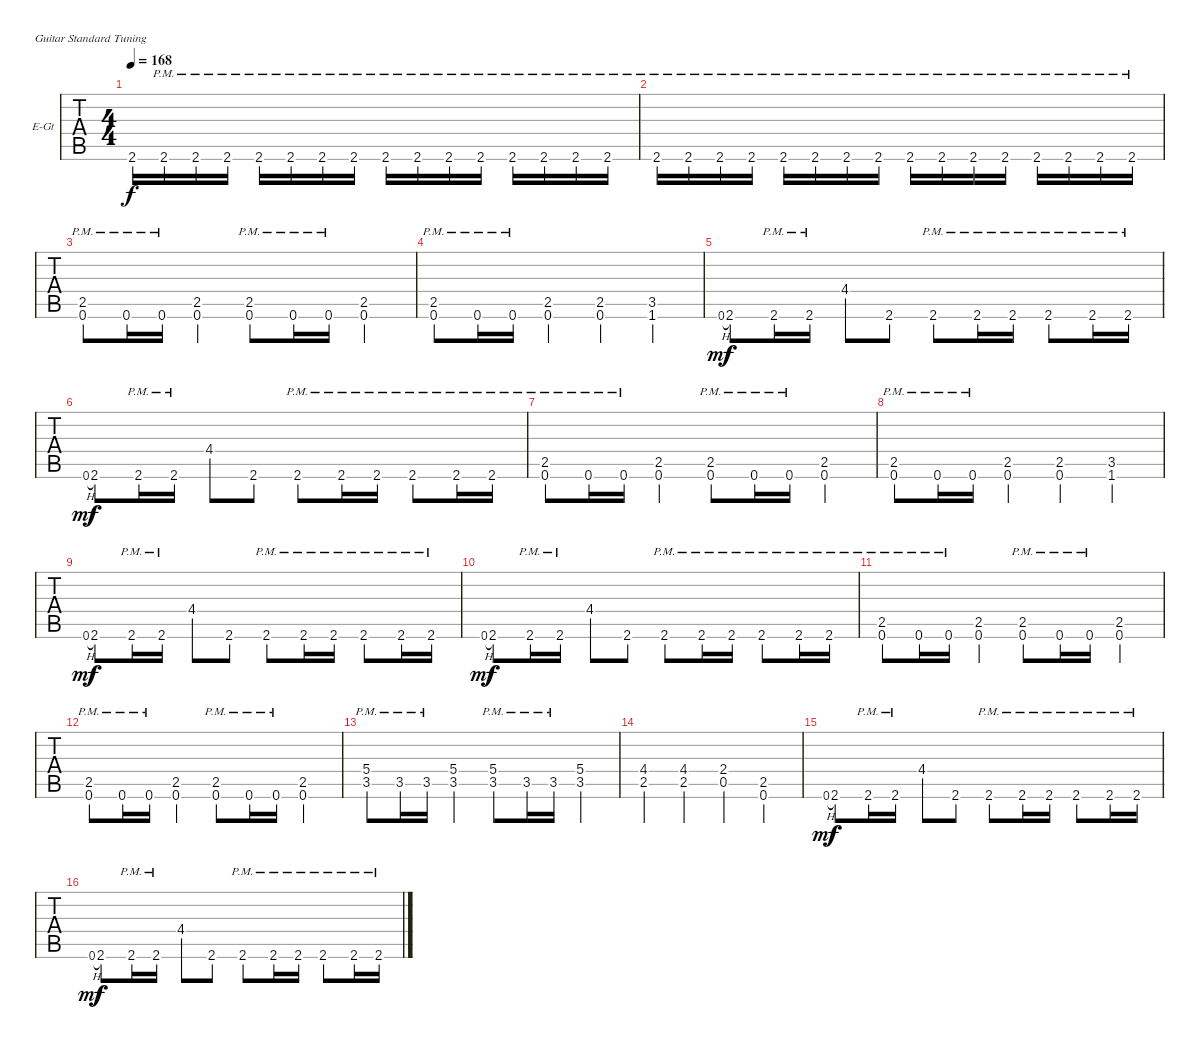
\bracketExtendMode groupsimilarinstruments
\firstSystemTrackNameOrientation horizontal
\otherSystemsTrackNameOrientation horizontal
\track ("Guitar 01" "E-Gt") {instrument distortionguitar}
\staff {tabs}
\tuning (E4 B3 G3 D3 A2 E2)
\ts (4 4)
\tempo 168
\clef g2
\ks c
2.6.16{dy f} 2.6{pm}.16 2.6{pm}.16 2.6{pm}.16 2.6{pm}.16 2.6{pm}.16 2.6{pm}.16 2.6{pm}.16 2.6{pm}.16 2.6{pm}.16 2.6{pm}.16 2.6{pm}.16 2.6{pm}.16 2.6{pm}.16 2.6{pm}.16 2.6{pm}.16 |
2.6{pm}.16 2.6{pm}.16 2.6{pm}.16 2.6{pm}.16 2.6{pm}.16 2.6{pm}.16 2.6{pm}.16 2.6{pm}.16 2.6{pm}.16 2.6{pm}.16 2.6{pm}.16 2.6{pm}.16 2.6{pm}.16 2.6{pm}.16 2.6{pm}.16 2.6{pm}.16 |
(2.5{pm} 0.6{pm}).8 0.6{pm}.16 0.6{pm}.16 (2.5 0.6).4 (2.5{pm} 0.6{pm}).8 0.6{pm}.16 0.6{pm}.16 (2.5 0.6).4 |
(2.5{pm} 0.6{pm}).8 0.6{pm}.16 0.6{pm}.16 (2.5 0.6).4 (2.5 0.6).4 (3.5 1.6).4 |
0.6{h}.8{gr onbeat dy mf} 2.6.8{dy f} 2.6{pm}.16 2.6{pm}.16 4.4.8 2.6.8 2.6{pm}.8 2.6{pm}.16 2.6{pm}.16 2.6{pm}.8 2.6{pm}.16 2.6{pm}.16 |
0.6{h}.8{gr onbeat dy mf} 2.6.8{dy f} 2.6{pm}.16 2.6{pm}.16 4.4.8 2.6.8 2.6{pm}.8 2.6{pm}.16 2.6{pm}.16 2.6{pm}.8 2.6{pm}.16 2.6{pm}.16 |
(2.5{pm} 0.6{pm}).8 0.6{pm}.16 0.6{pm}.16 (2.5 0.6).4 (2.5{pm} 0.6{pm}).8 0.6{pm}.16 0.6{pm}.16 (2.5 0.6).4 |
(2.5{pm} 0.6{pm}).8 0.6{pm}.16 0.6{pm}.16 (2.5 0.6).4 (2.5 0.6).4 (3.5 1.6).4 |
0.6{h}.8{gr onbeat dy mf} 2.6.8{dy f} 2.6{pm}.16 2.6{pm}.16 4.4.8 2.6.8 2.6{pm}.8 2.6{pm}.16 2.6{pm}.16 2.6{pm}.8 2.6{pm}.16 2.6{pm}.16 |
0.6{h}.8{gr onbeat dy mf} 2.6.8{dy f} 2.6{pm}.16 2.6{pm}.16 4.4.8 2.6.8 2.6{pm}.8 2.6{pm}.16 2.6{pm}.16 2.6{pm}.8 2.6{pm}.16 2.6{pm}.16 |
(2.5{pm} 0.6{pm}).8 0.6{pm}.16 0.6{pm}.16 (2.5 0.6).4 (2.5{pm} 0.6{pm}).8 0.6{pm}.16 0.6{pm}.16 (2.5 0.6).4 |
(2.5{pm} 0.6{pm}).8 0.6{pm}.16 0.6{pm}.16 (2.5 0.6).4 (2.5{pm} 0.6{pm}).8 0.6{pm}.16 0.6{pm}.16 (2.5 0.6).4 |
(5.4{pm} 3.5{pm}).8 3.5{pm}.16 3.5{pm}.16 (5.4 3.5).4 (5.4{pm} 3.5{pm}).8 3.5{pm}.16 3.5{pm}.16 (5.4 3.5).4 |
(4.4 2.5).4 (4.4 2.5).4 (2.4 0.5).4 (2.5 0.6).4 |
0.6{h}.8{gr onbeat dy mf} 2.6.8{dy f} 2.6{pm}.16 2.6{pm}.16 4.4.8 2.6.8 2.6{pm}.8 2.6{pm}.16 2.6{pm}.16 2.6{pm}.8 2.6{pm}.16 2.6{pm}.16 |
0.6{h}.8{gr onbeat dy mf} 2.6.8{dy f} 2.6{pm}.16 2.6{pm}.16 4.4.8 2.6.8 2.6{pm}.8 2.6{pm}.16 2.6{pm}.16 2.6{pm}.8 2.6{pm}.16 2.6{pm}.16
